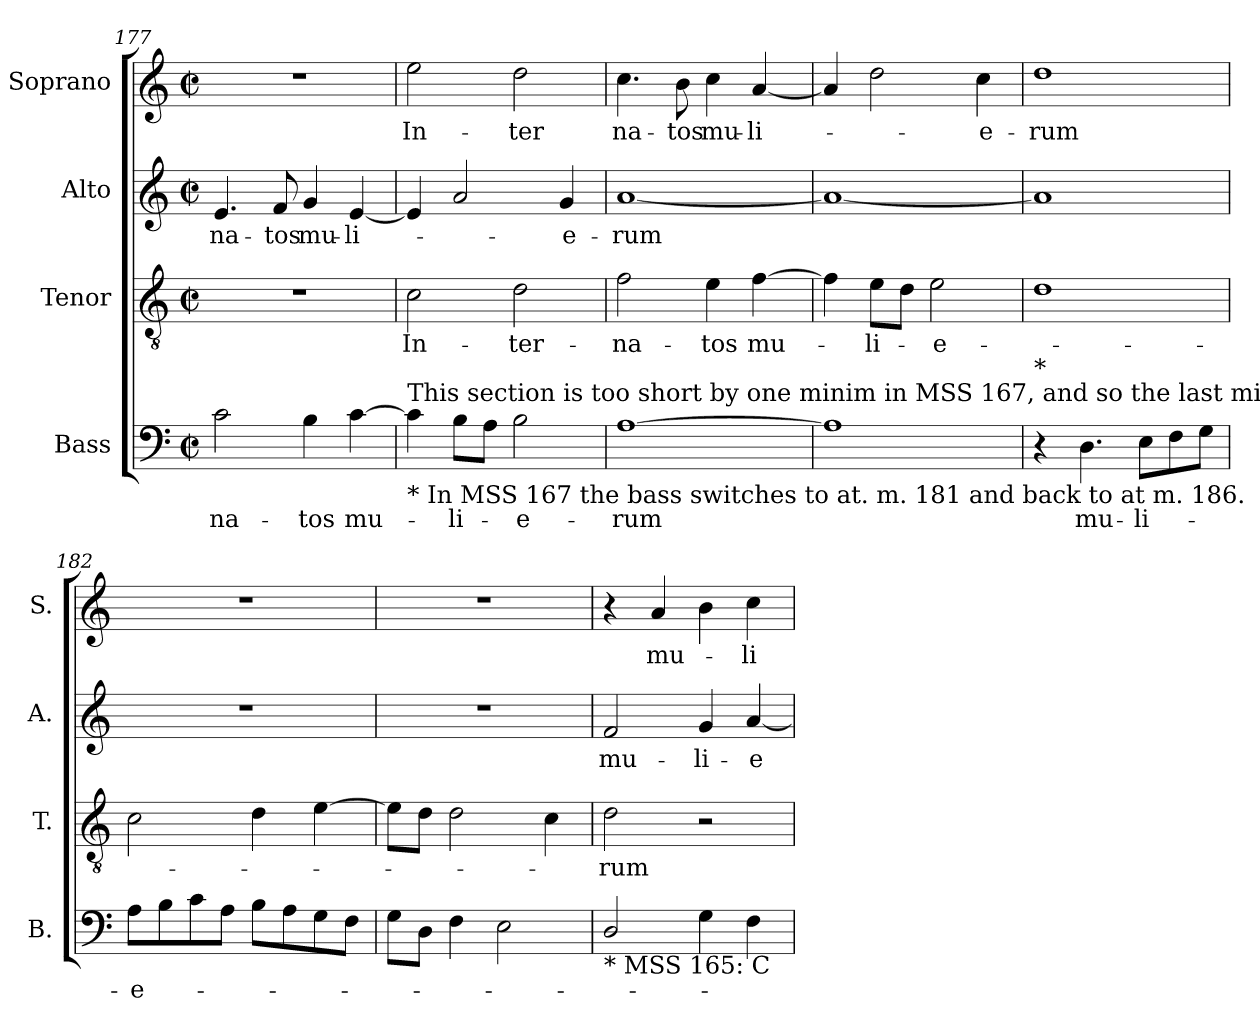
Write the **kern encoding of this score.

**kern	**text	**kern	**text	**kern	**text	**kern	**text
*part4	*part4	*part3	*part3	*part2	*part2	*part1	*part1
*staff4	*staff4	*staff3	*staff3	*staff2	*staff2	*staff1	*staff1
*I"Bass	*	*I"Tenor	*	*I"Alto	*	*I"Soprano	*
*I'B.	*	*I'T.	*	*I'A.	*	*I'S.	*
*clefF4	*	*clefGv2	*	*clefG2	*	*clefG2	*
*	*	*ITrd7c12	*	*	*	*	*
*k[]	*	*k[]	*	*k[]	*	*k[]	*
*C:	*	*C:	*	*C:	*	*C:	*
*M2/2	*	*M2/2	*	*M2/2	*	*M2/2	*
*met(c|)	*	*met(c|)	*	*met(c|)	*	*met(c|)	*
=177	=177	=177	=177	=177	=177	=177	=177
!	!LO:LY:b:color=#000000	!	!	!	!	!	!
!	!	!	!	!	!LO:LY:b:color=#000000	!	!
2ci\	na-	1r	.	4.ei/	na-	1r	.
!	!	!	!	!	!LO:LY:b:color=#000000	!	!
.	.	.	.	8fi/	-tos	.	.
!	!LO:LY:b:color=#000000	!	!	!	!	!	!
!	!	!	!	!	!LO:LY:b:color=#000000	!	!
4Bi\	-tos	.	.	4gi/	mu-	.	.
!	!LO:LY:b:color=#000000	!	!	!	!	!	!
!	!	!	!	!	!LO:LY:b:color=#000000	!	!
[4ci\	mu-	.	.	[4ei/	-li-	.	.
!!LO:PB:g=z
=178	=178	=178	=178	=178	=178	=178	=178
!	!	!	!LO:LY:b:color=#000000	!	!	!	!
!LO:TX:b:t=* In MSS 167 the bass switches to    at. m. 181 and back to    at m. 186.	!	!	!	!	!	!	!
!LO:TX:t=This section is too short by one minim in MSS 167, and so the last minim in m. 183 has been changed to a semibreve.	!	!	!	!	!	!	!
!	!	!	!	!	!	!	!LO:LY:b:color=#000000
4ci\]	.	2Ci\	In-	4ei/]	.	2eei\	In-
!	!LO:LY:b:color=#000000	!	!	!	!	!	!
8Bi\L	-li-	.	.	2ai/	.	.	.
8Ai\J	.	.	.	.	.	.	.
!	!LO:LY:b:color=#000000	!	!	!	!	!	!
!	!	!	!LO:LY:b:color=#000000	!	!	!	!
!	!	!	!	!	!	!	!LO:LY:b:color=#000000
2Bi\	-e-	2Di\	-ter-	.	.	2ddi\	-ter
!	!	!	!	!	!LO:LY:b:color=#000000	!	!
.	.	.	.	4gi/	-e-	.	.
=179	=179	=179	=179	=179	=179	=179	=179
!	!LO:LY:b:color=#000000	!	!	!	!	!	!
!	!	!	!LO:LY:b:color=#000000	!	!	!	!
!	!	!	!	!	!LO:LY:b:color=#000000	!	!
!	!	!	!	!	!	!	!LO:LY:b:color=#000000
*^	*	*	*	*	*	*	*
[1Ai	4.ryy	-rum	2Fi\	-na-	[1ai	-rum	4.cci\	na-
!	!	!	!	!	!	!	!	!LO:LY:b:color=#000000
.	2ryy	.	.	.	.	.	8bi\	-tos
!	!	!	!	!LO:LY:b:color=#000000	!	!	!	!
!	!	!	!	!	!	!	!	!LO:LY:b:color=#000000
.	.	.	4Ei\	-tos	.	.	4cci\	mu-
!	!	!	!	!LO:LY:b:color=#000000	!	!	!	!
!	!	!	!	!	!	!	!	!LO:LY:b:color=#000000
.	.	.	[4Fi\	mu-	.	.	[4ai/	-li-
.	8ryy	.	.	.	.	.	.	.
*v	*v	*	*	*	*	*	*	*
=180	=180	=180	=180	=180	=180	=180	=180
1Ai]	.	4Fi\]	.	1ai_	.	4ai/]	.
!	!	!	!LO:LY:b:color=#000000	!	!	!	!
.	.	8Ei\L	-li-	.	.	2ddi\	.
.	.	8Di\J	.	.	.	.	.
!	!	!	!LO:LY:b:color=#000000	!	!	!	!
.	.	2Ei\	-e-	.	.	.	.
!	!	!	!	!	!	!	!LO:LY:b:color=#000000
.	.	.	.	.	.	4cci\	-e-
=181	=181	=181	=181	=181	=181	=181	=181
!LO:TX:a:t=*	!	!	!	!	!	!	!
!	!	!	!	!	!	!	!LO:LY:b:color=#000000
4r	.	1Di	.	1ai]	.	1ddi	-rum
!	!LO:LY:b:color=#000000	!	!	!	!	!	!
4.Di\	mu-	.	.	.	.	.	.
!	!LO:LY:b:color=#000000	!	!	!	!	!	!
8Ei\L	-li-	.	.	.	.	.	.
8Fi\	.	.	.	.	.	.	.
8Gi\J	.	.	.	.	.	.	.
=182	=182	=182	=182	=182	=182	=182	=182
!	!LO:LY:b:color=#000000	!	!	!	!	!	!
8Ai\L	-e-	2Ci\	.	1r	.	1r	.
8Bi\	.	.	.	.	.	.	.
8ci\	.	.	.	.	.	.	.
8Ai\J	.	.	.	.	.	.	.
8Bi\L	.	4Di\	.	.	.	.	.
8Ai\	.	.	.	.	.	.	.
8Gi\	.	[4Ei\	.	.	.	.	.
8Fi\J	.	.	.	.	.	.	.
=183	=183	=183	=183	=183	=183	=183	=183
8Gi\L	.	8Ei\L]	.	1r	.	1r	.
8Di\J	.	8Di\J	.	.	.	.	.
4Fi\	.	2Di\	.	.	.	.	.
2Ei\	.	.	.	.	.	.	.
.	.	4Ci\	.	.	.	.	.
!!LO:LB:g=z
=184	=184	=184	=184	=184	=184	=184	=184
!	!	!	!LO:LY:b:color=#000000	!	!	!	!
!LO:TX:b:t=* MSS 165&colon; C	!	!	!	!	!	!	!
!	!	!	!	!	!LO:LY:b:color=#000000	!	!
2Di/	.	2Di\	-rum	2fi/	mu-	4r	.
!	!	!	!	!	!	!	!LO:LY:b:color=#000000
.	.	.	.	.	.	4ai/	mu-
!	!	!	!	!	!LO:LY:b:color=#000000	!	!
4Gi\	.	2r	.	4gi/	-li-	4bi\	.
!	!	!	!	!	!LO:LY:b:color=#000000	!	!
!	!	!	!	!	!	!	!LO:LY:b:color=#000000
4Fi\	.	.	.	[4ai/	-e-	4cci\	-li-
=	=	=	=	=	=	=	=
*-	*-	*-	*-	*-	*-	*-	*-
